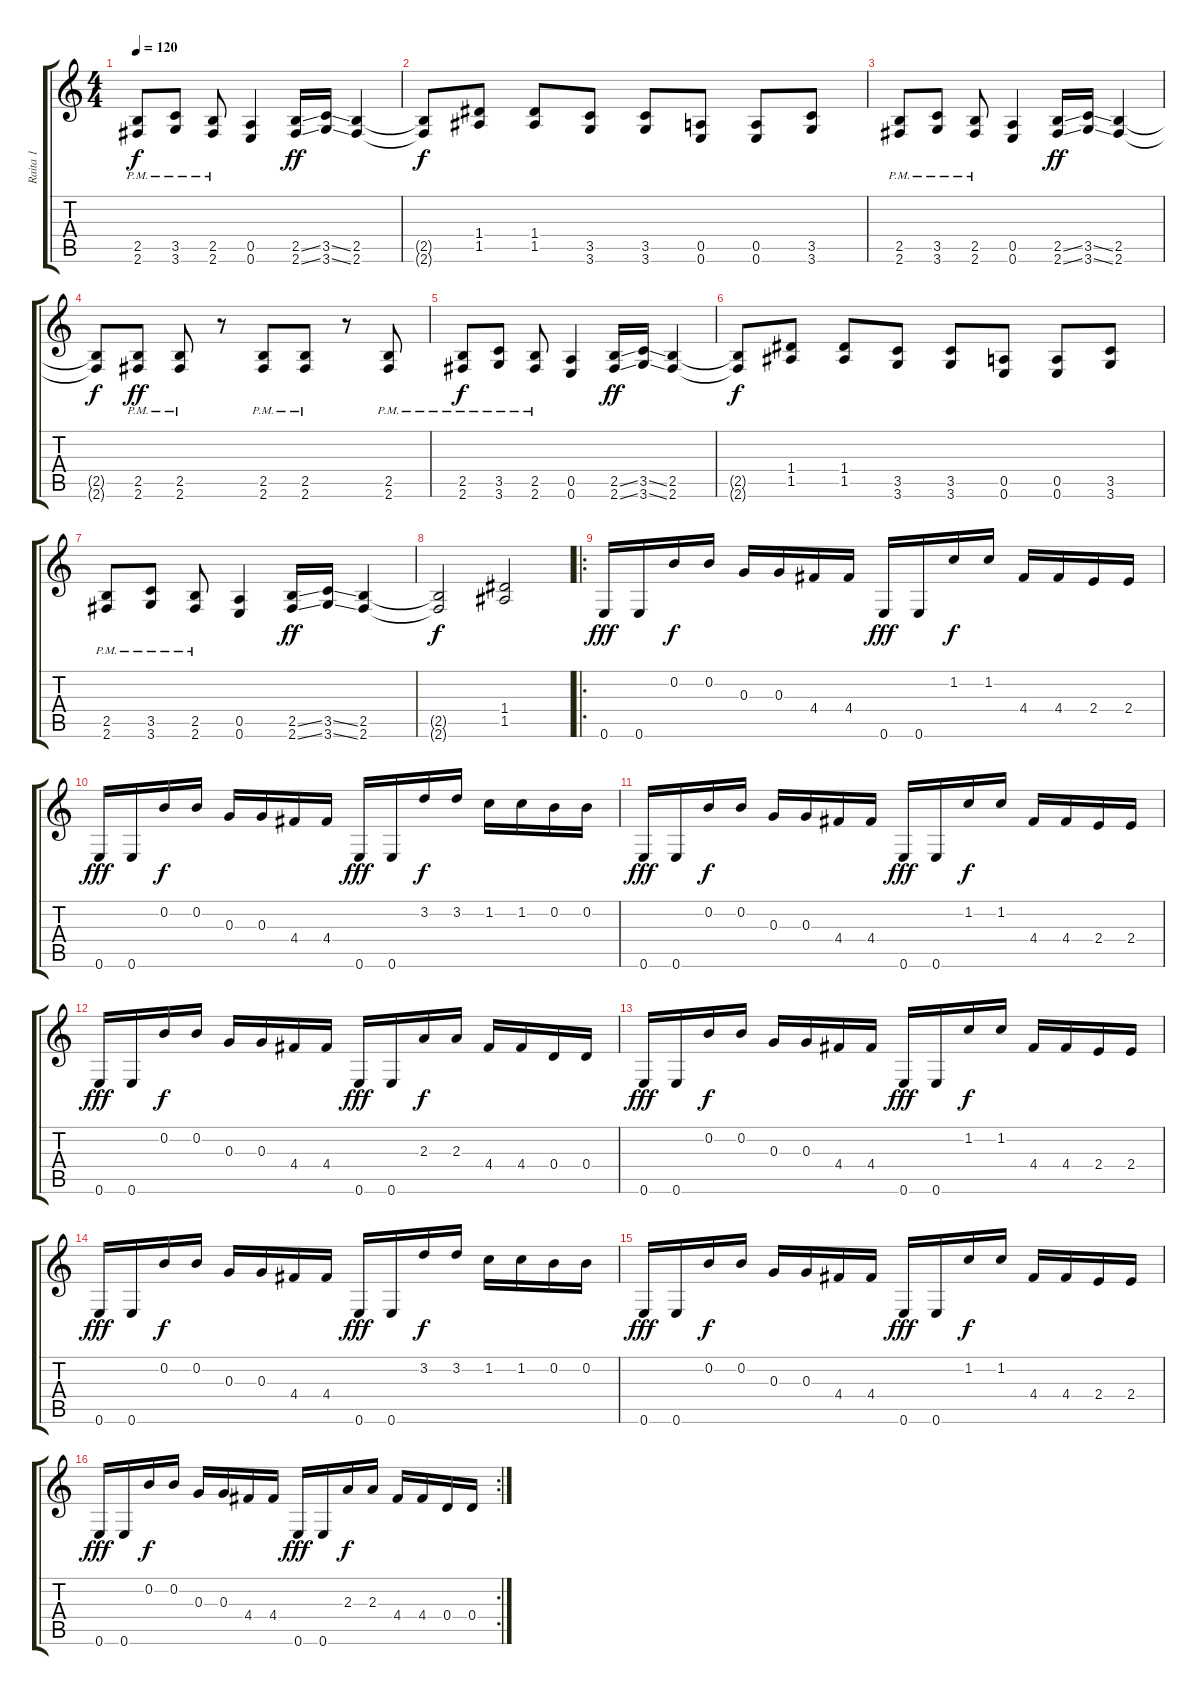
\track ("Raita 1" "Raita 1") {instrument distortionguitar}
\staff {score tabs}
\tuning (E4 B3 G3 D3 A2 E2) {hide}
\ts (4 4)
\tempo 120
\clef g2
\ks c
(2.5{pm} 2.6{pm}).8{dy f} (3.5{pm} 3.6{pm}).8 (2.5{pm} 2.6{pm}).8 (0.5 0.6).4 (2.5{ss} 2.6{ss}).16{dy ff} (3.5{ss} 3.6{ss}).16 (2.5 2.6).4 |
(2.5{t} 2.6{t}).8{dy f} (1.4 1.5).8 (1.4 1.5).8 (3.5 3.6).8 (3.5 3.6).8 (0.5 0.6).8 (0.5 0.6).8 (3.5 3.6).8 |
(2.5{pm} 2.6{pm}).8 (3.5{pm} 3.6{pm}).8 (2.5{pm} 2.6{pm}).8 (0.5 0.6).4 (2.5{ss} 2.6{ss}).16{dy ff} (3.5{ss} 3.6{ss}).16 (2.5 2.6).4 |
(2.5{t} 2.6{t}).8{dy f} (2.5{pm} 2.6{pm}).8{dy ff} (2.5{pm} 2.6{pm}).8 r.8 (2.5{pm} 2.6{pm}).8 (2.5{pm} 2.6{pm}).8 r.8 (2.5{pm} 2.6{pm}).8 |
(2.5{pm} 2.6{pm}).8{dy f} (3.5{pm} 3.6{pm}).8 (2.5{pm} 2.6{pm}).8 (0.5 0.6).4 (2.5{ss} 2.6{ss}).16{dy ff} (3.5{ss} 3.6{ss}).16 (2.5 2.6).4 |
(2.5{t} 2.6{t}).8{dy f} (1.4 1.5).8 (1.4 1.5).8 (3.5 3.6).8 (3.5 3.6).8 (0.5 0.6).8 (0.5 0.6).8 (3.5 3.6).8 |
(2.5{pm} 2.6{pm}).8 (3.5{pm} 3.6{pm}).8 (2.5{pm} 2.6{pm}).8 (0.5 0.6).4 (2.5{ss} 2.6{ss}).16{dy ff} (3.5{ss} 3.6{ss}).16 (2.5 2.6).4 |
(2.5{t} 2.6{t}).2{dy f} (1.4 1.5).2 |
\ro
0.6.16{dy fff} 0.6.16 0.2.16{dy f} 0.2.16 0.3.16 0.3.16 4.4.16 4.4.16 0.6.16{dy fff} 0.6.16 1.2.16{dy f} 1.2.16 4.4.16 4.4.16 2.4.16 2.4.16 |
0.6.16{dy fff} 0.6.16 0.2.16{dy f} 0.2.16 0.3.16 0.3.16 4.4.16 4.4.16 0.6.16{dy fff} 0.6.16 3.2.16{dy f} 3.2.16 1.2.16 1.2.16 0.2.16 0.2.16 |
0.6.16{dy fff} 0.6.16 0.2.16{dy f} 0.2.16 0.3.16 0.3.16 4.4.16 4.4.16 0.6.16{dy fff} 0.6.16 1.2.16{dy f} 1.2.16 4.4.16 4.4.16 2.4.16 2.4.16 |
0.6.16{dy fff} 0.6.16 0.2.16{dy f} 0.2.16 0.3.16 0.3.16 4.4.16 4.4.16 0.6.16{dy fff} 0.6.16 2.3.16{dy f} 2.3.16 4.4.16 4.4.16 0.4.16 0.4.16 |
0.6.16{dy fff} 0.6.16 0.2.16{dy f} 0.2.16 0.3.16 0.3.16 4.4.16 4.4.16 0.6.16{dy fff} 0.6.16 1.2.16{dy f} 1.2.16 4.4.16 4.4.16 2.4.16 2.4.16 |
0.6.16{dy fff} 0.6.16 0.2.16{dy f} 0.2.16 0.3.16 0.3.16 4.4.16 4.4.16 0.6.16{dy fff} 0.6.16 3.2.16{dy f} 3.2.16 1.2.16 1.2.16 0.2.16 0.2.16 |
0.6.16{dy fff} 0.6.16 0.2.16{dy f} 0.2.16 0.3.16 0.3.16 4.4.16 4.4.16 0.6.16{dy fff} 0.6.16 1.2.16{dy f} 1.2.16 4.4.16 4.4.16 2.4.16 2.4.16 |
\rc 2
0.6.16{dy fff} 0.6.16 0.2.16{dy f} 0.2.16 0.3.16 0.3.16 4.4.16 4.4.16 0.6.16{dy fff} 0.6.16 2.3.16{dy f} 2.3.16 4.4.16 4.4.16 0.4.16 0.4.16
